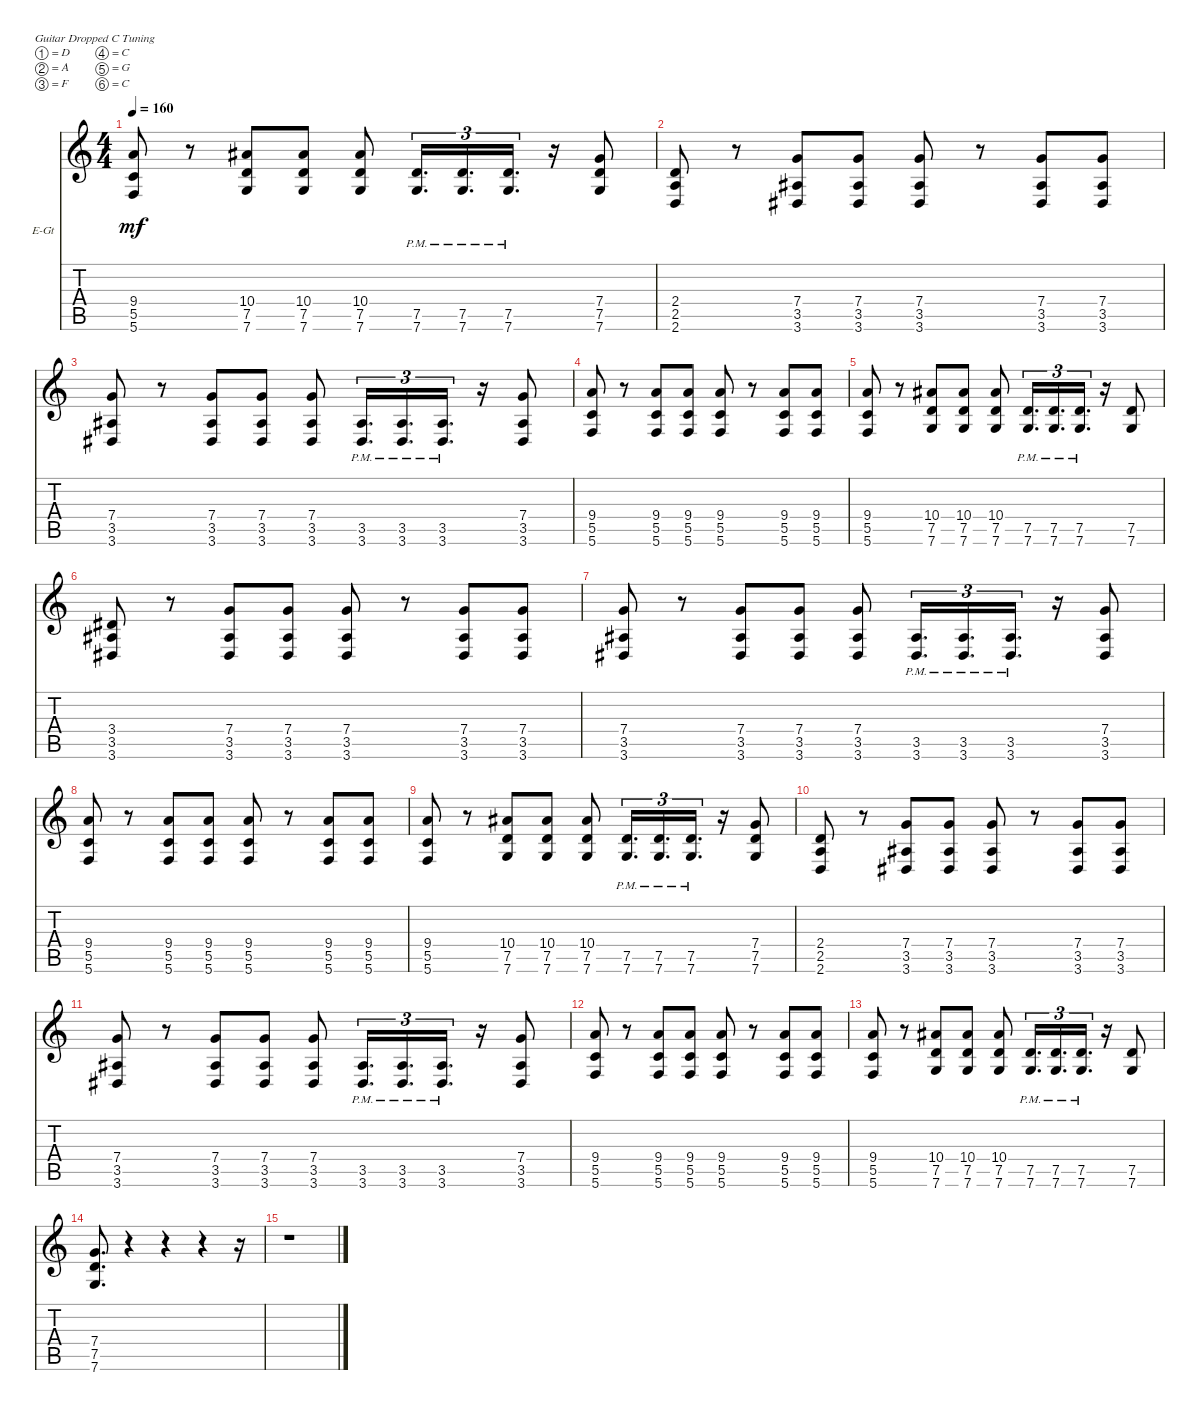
\defaultSystemsLayout 4
\bracketExtendMode nobrackets
\firstSystemTrackNameOrientation horizontal
\otherSystemsTrackNameOrientation horizontal
\track ("Rhythm Guitar" "E-Gt") {instrument distortionguitar}
\staff {score tabs}
\tuning (D4 A3 F3 C3 G2 C2)
\ts (4 4)
\tempo 160
\clef g2
\ks c
(5.6 5.5 9.4).8{dy mf} r.8 (7.6 7.5 10.4).8 (10.4 7.5 7.6).8 (7.6 7.5 10.4).8 (7.6{pm} 7.5{pm}).16{d tu (3 2)} (7.6{pm} 7.5{pm}).16{d tu (3 2)} (7.6{pm} 7.5{pm}).16{d tu (3 2)} r.16 (7.6 7.5 7.4).8 |
(2.6 2.5 2.4).8 r.8 (3.6 3.5 7.4).8 (7.4 3.5 3.6).8 (3.6 3.5 7.4).8 r.8 (3.6 3.5 7.4).8 (7.4 3.5 3.6).8 |
(3.6 3.5 7.4).8 r.8 (3.6 3.5 7.4).8 (7.4 3.5 3.6).8 (3.6 3.5 7.4).8 (3.6{pm} 3.5{pm}).16{d tu (3 2)} (3.5{pm} 3.6{pm}).16{d tu (3 2)} (3.6{pm} 3.5{pm}).16{d tu (3 2)} r.16 (3.6 3.5 7.4).8 |
(5.6 5.5 9.4).8 r.8 (5.6 5.5 9.4).8 (9.4 5.5 5.6).8 (5.6 5.5 9.4).8 r.8 (5.6 5.5 9.4).8 (9.4 5.5 5.6).8 |
(5.6 5.5 9.4).8 r.8 (7.6 7.5 10.4).8 (10.4 7.5 7.6).8 (7.6 7.5 10.4).8 (7.6{pm} 7.5{pm}).16{d tu (3 2)} (7.6{pm} 7.5{pm}).16{d tu (3 2)} (7.6{pm} 7.5{pm}).16{d tu (3 2)} r.16 (7.6 7.5).8 |
(3.6 3.5 3.4).8 r.8 (3.6 3.5 7.4).8 (7.4 3.5 3.6).8 (3.6 3.5 7.4).8 r.8 (3.6 3.5 7.4).8 (7.4 3.5 3.6).8 |
(3.6 3.5 7.4).8 r.8 (3.6 3.5 7.4).8 (7.4 3.5 3.6).8 (3.6 3.5 7.4).8 (3.6{pm} 3.5{pm}).16{d tu (3 2)} (3.5{pm} 3.6{pm}).16{d tu (3 2)} (3.6{pm} 3.5{pm}).16{d tu (3 2)} r.16 (3.6 3.5 7.4).8 |
(5.6 5.5 9.4).8 r.8 (5.6 5.5 9.4).8 (9.4 5.5 5.6).8 (5.6 5.5 9.4).8 r.8 (5.6 5.5 9.4).8 (9.4 5.5 5.6).8 |
(5.6 5.5 9.4).8 r.8 (7.6 7.5 10.4).8 (10.4 7.5 7.6).8 (7.6 7.5 10.4).8 (7.6{pm} 7.5{pm}).16{d tu (3 2)} (7.6{pm} 7.5{pm}).16{d tu (3 2)} (7.6{pm} 7.5{pm}).16{d tu (3 2)} r.16 (7.6 7.5 7.4).8 |
(2.6 2.5 2.4).8 r.8 (3.6 3.5 7.4).8 (7.4 3.5 3.6).8 (3.6 3.5 7.4).8 r.8 (3.6 3.5 7.4).8 (7.4 3.5 3.6).8 |
(3.6 3.5 7.4).8 r.8 (3.6 3.5 7.4).8 (7.4 3.5 3.6).8 (3.6 3.5 7.4).8 (3.6{pm} 3.5{pm}).16{d tu (3 2)} (3.5{pm} 3.6{pm}).16{d tu (3 2)} (3.6{pm} 3.5{pm}).16{d tu (3 2)} r.16 (3.6 3.5 7.4).8 |
(5.6 5.5 9.4).8 r.8 (5.6 5.5 9.4).8 (9.4 5.5 5.6).8 (5.6 5.5 9.4).8 r.8 (5.6 5.5 9.4).8 (9.4 5.5 5.6).8 |
(5.6 5.5 9.4).8 r.8 (7.6 7.5 10.4).8 (10.4 7.5 7.6).8 (7.6 7.5 10.4).8 (7.6{pm} 7.5{pm}).16{d tu (3 2)} (7.6{pm} 7.5{pm}).16{d tu (3 2)} (7.6{pm} 7.5{pm}).16{d tu (3 2)} r.16 (7.6 7.5).8 |
(7.6 7.5 7.4).8{d} r.4 r.4 r.4 r.16 |
r.1
